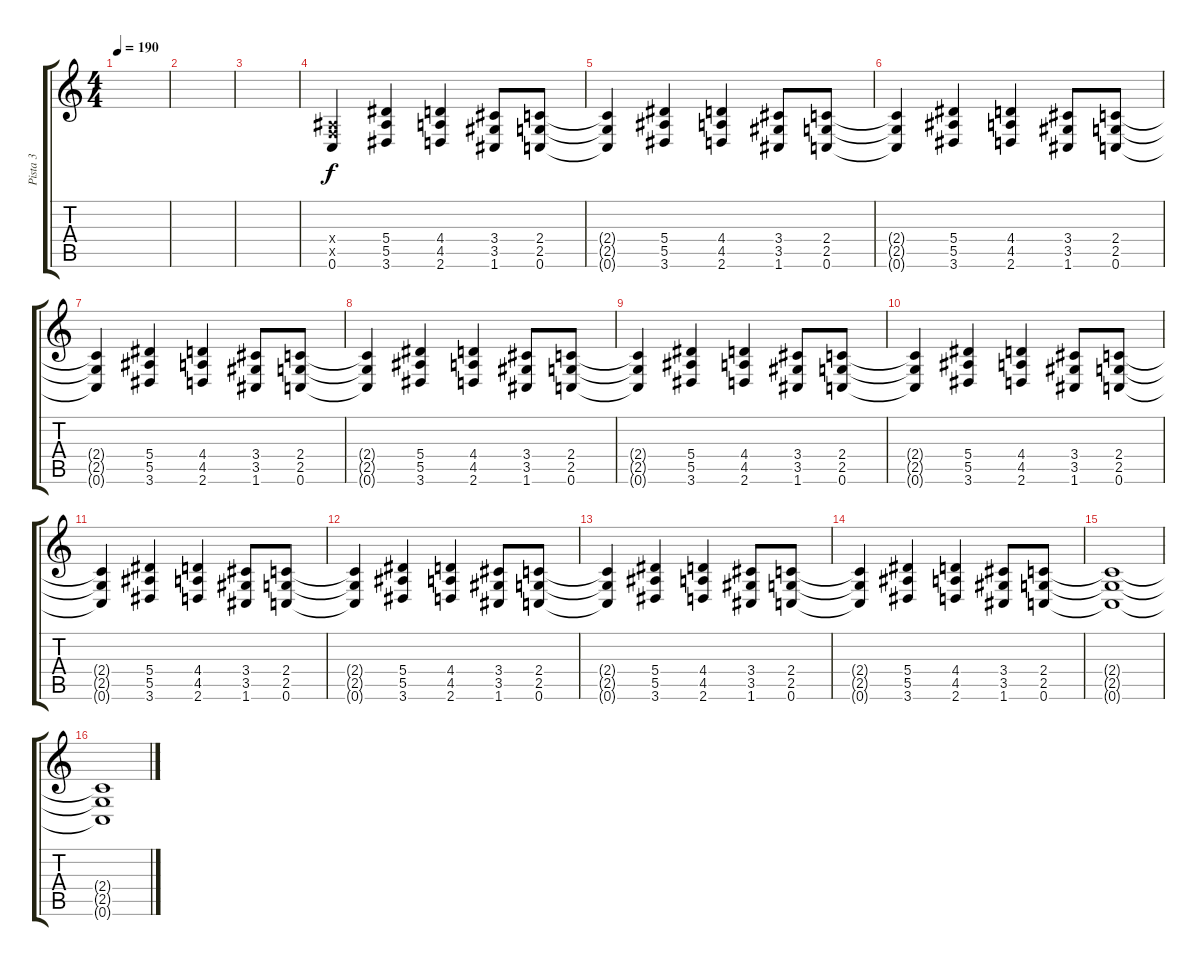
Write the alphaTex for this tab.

\track ("Pista 3" "Pista 3") {instrument overdrivenguitar}
\staff {score tabs}
\tuning (C4 G3 Eb3 Bb2 F2 C2) {hide}
\ts (4 4)
\tempo 190
\clef g2
\ks c
|
|
|
(0.4{x} 0.5{x} 0.6).4 (5.4 5.5 3.6).4 (4.4 4.5 2.6).4 (3.4 3.5 1.6).8 (2.4 2.5 0.6).8 |
(2.4{t} 2.5{t} 0.6{t}).4 (5.4 5.5 3.6).4 (4.4 4.5 2.6).4 (3.4 3.5 1.6).8 (2.4 2.5 0.6).8 |
(2.4{t} 2.5{t} 0.6{t}).4 (5.4 5.5 3.6).4 (4.4 4.5 2.6).4 (3.4 3.5 1.6).8 (2.4 2.5 0.6).8 |
(2.4{t} 2.5{t} 0.6{t}).4 (5.4 5.5 3.6).4 (4.4 4.5 2.6).4 (3.4 3.5 1.6).8 (2.4 2.5 0.6).8 |
(2.4{t} 2.5{t} 0.6{t}).4 (5.4 5.5 3.6).4 (4.4 4.5 2.6).4 (3.4 3.5 1.6).8 (2.4 2.5 0.6).8 |
(2.4{t} 2.5{t} 0.6{t}).4 (5.4 5.5 3.6).4 (4.4 4.5 2.6).4 (3.4 3.5 1.6).8 (2.4 2.5 0.6).8 |
(2.4{t} 2.5{t} 0.6{t}).4 (5.4 5.5 3.6).4 (4.4 4.5 2.6).4 (3.4 3.5 1.6).8 (2.4 2.5 0.6).8 |
(2.4{t} 2.5{t} 0.6{t}).4 (5.4 5.5 3.6).4 (4.4 4.5 2.6).4 (3.4 3.5 1.6).8 (2.4 2.5 0.6).8 |
(2.4{t} 2.5{t} 0.6{t}).4 (5.4 5.5 3.6).4 (4.4 4.5 2.6).4 (3.4 3.5 1.6).8 (2.4 2.5 0.6).8 |
(2.4{t} 2.5{t} 0.6{t}).4 (5.4 5.5 3.6).4 (4.4 4.5 2.6).4 (3.4 3.5 1.6).8 (2.4 2.5 0.6).8 |
(2.4{t} 2.5{t} 0.6{t}).4 (5.4 5.5 3.6).4 (4.4 4.5 2.6).4 (3.4 3.5 1.6).8 (2.4 2.5 0.6).8 |
(2.4{t} 2.5{t} 0.6{t}).1 |
(2.4{t} 2.5{t} 0.6{t}).1
